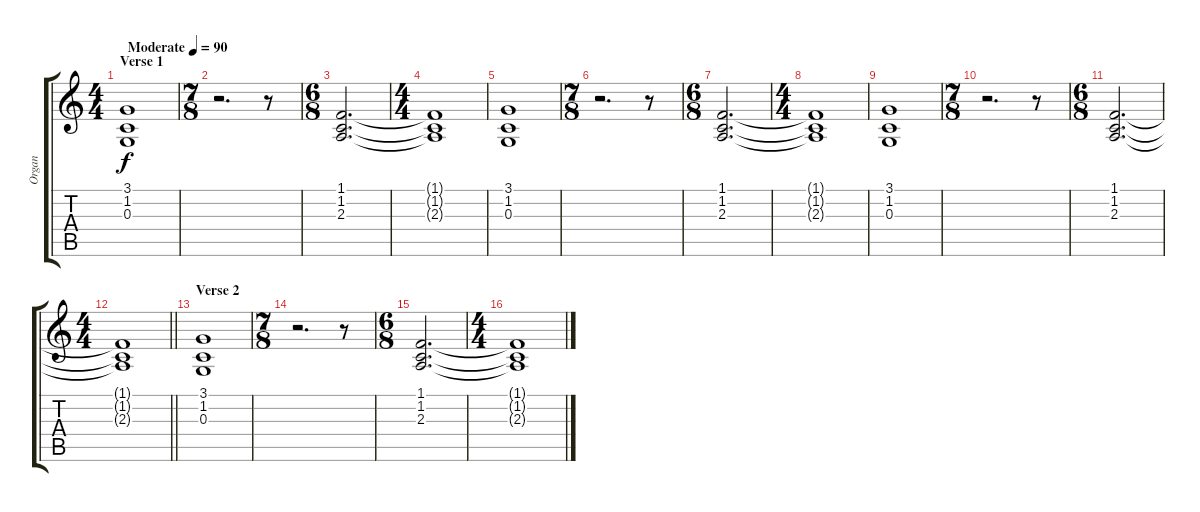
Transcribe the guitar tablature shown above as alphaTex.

\track ("Organ" "Organ") {instrument percussiveorgan}
\staff {score tabs}
\tuning (E4 B3 G3 D3 A2 E2) {hide}
\ts (4 4)
\section ("" "Verse 1")
\tempo (90 "Moderate")
\clef g2
\ks c
(3.1 1.2 0.3).1{dy f instrument percussiveorgan} |
\ts (7 8)
r.2{d} r.8 |
\ts (6 8)
(1.1 1.2 2.3).2{d} |
\ts (4 4)
(1.1{t} 1.2{t} 2.3{t}).1 |
(3.1 1.2 0.3).1 |
\ts (7 8)
r.2{d} r.8 |
\ts (6 8)
(1.1 1.2 2.3).2{d} |
\ts (4 4)
(1.1{t} 1.2{t} 2.3{t}).1 |
(3.1 1.2 0.3).1 |
\ts (7 8)
r.2{d} r.8 |
\ts (6 8)
(1.1 1.2 2.3).2{d} |
\ts (4 4)
\barLineRight lightlight
(1.1{t} 1.2{t} 2.3{t}).1 |
\section ("" "Verse 2")
(3.1 1.2 0.3).1 |
\ts (7 8)
r.2{d} r.8 |
\ts (6 8)
(1.1 1.2 2.3).2{d} |
\ts (4 4)
(1.1{t} 1.2{t} 2.3{t}).1
